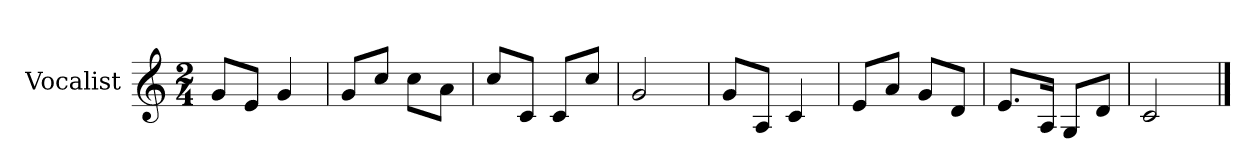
**kern
*part1
*staff1
*I"Vocalist
*k[]
*C:
*M2/4
=
8gL
8eJ
4g
=1
8gL
8ccJ
8ccL
8aJ
=2
8ccL
8cJ
8cL
8ccJ
=3
2g
=4
8gL
8AJ
4c
=5
8eL
8aJ
8gL
8dJ
=6
8.eL
16AJk
8GL
8dJ
=7
2c
==
*-
